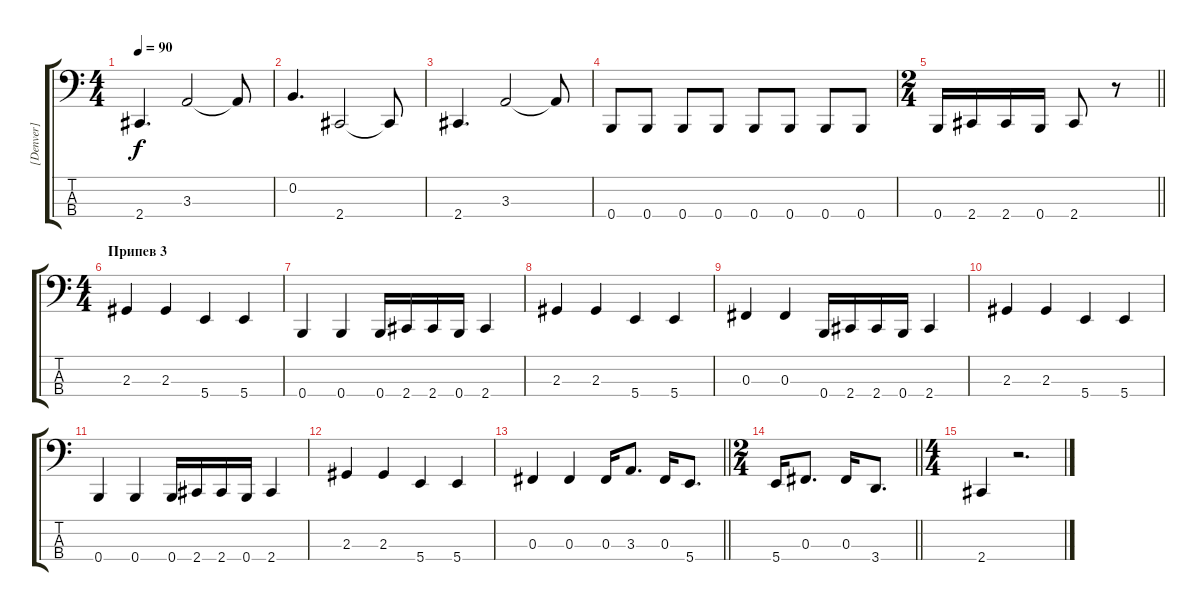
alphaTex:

\track ("[Denver]" "[Denver]") {instrument electricbassfinger}
\staff {score tabs}
\tuning (E2 B1 Gb1 B0) {hide}
\ts (4 4)
\tempo 90
\clef f4
\ks c
2.4.4{d dy f} 3.3.2 3.3{t}.8 |
0.2.4{d} 2.4.2 2.4{t}.8 |
2.4.4{d} 3.3.2 3.3{t}.8 |
0.4.8 0.4.8 0.4.8 0.4.8 0.4.8 0.4.8 0.4.8 0.4.8 |
\ts (2 4)
\barLineRight lightlight
0.4.16 2.4.16 2.4.16 0.4.16 2.4.8 r.8 |
\ts (4 4)
\section ("" "Припев 3")
2.3.4 2.3.4 5.4.4 5.4.4 |
0.4.4 0.4.4 0.4.16 2.4.16 2.4.16 0.4.16 2.4.4 |
2.3.4 2.3.4 5.4.4 5.4.4 |
0.3.4 0.3.4 0.4.16 2.4.16 2.4.16 0.4.16 2.4.4 |
2.3.4 2.3.4 5.4.4 5.4.4 |
0.4.4 0.4.4 0.4.16 2.4.16 2.4.16 0.4.16 2.4.4 |
2.3.4 2.3.4 5.4.4 5.4.4 |
\barLineRight lightlight
0.3.4 0.3.4 0.3.16 3.3.8{d} 0.3.16 5.4.8{d} |
\ts (2 4)
\barLineRight lightlight
5.4.16 0.3.8{d} 0.3.16 3.4.8{d} |
\ts (4 4)
2.4.4 r.2{d}
